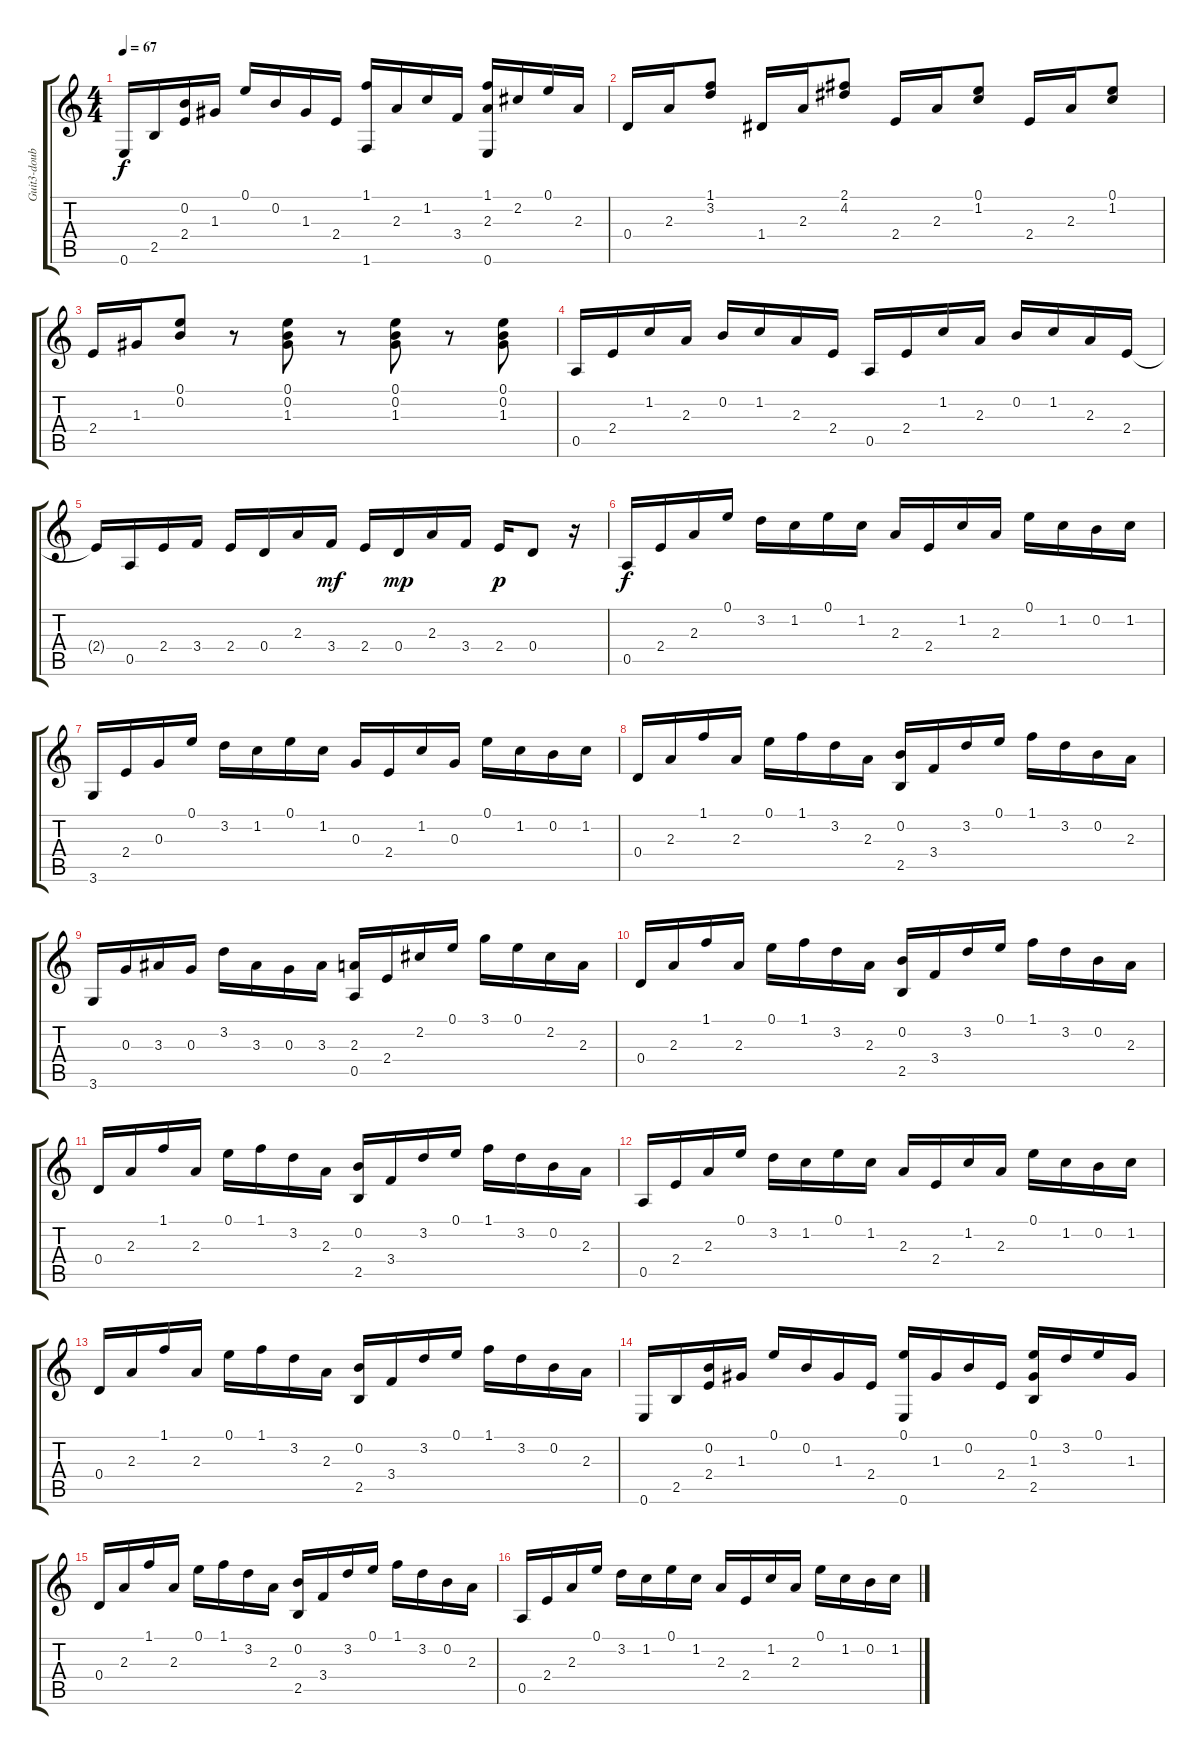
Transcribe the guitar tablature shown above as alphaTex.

\track ("Guit3-double" "Guit3-doub") {instrument acousticguitarsteel}
\staff {score tabs}
\tuning (E4 B3 G3 D3 A2 E2) {hide}
\ts (4 4)
\tempo 67
\clef g2
\ks c
0.6.16{dy f} 2.5.16 (0.2 2.4).16 1.3.16 0.1.16 0.2.16 1.3.16 2.4.16 (1.1 1.6).16 2.3.16 1.2.16 3.4.16 (1.1 2.3 0.6).16 2.2.16 0.1.16 2.3.16 |
0.4.16 2.3.16 (1.1 3.2).8 1.4.16 2.3.16 (2.1 4.2).8 2.4.16 2.3.16 (0.1 1.2).8 2.4.16 2.3.16 (0.1 1.2).8 |
2.4.16 1.3.16 (0.1 0.2).8 r.8 (0.1 0.2 1.3).8 r.8 (0.1 0.2 1.3).8 r.8 (0.1 0.2 1.3).8 |
0.5.16 2.4.16 1.2.16 2.3.16 0.2.16 1.2.16 2.3.16 2.4.16 0.5.16 2.4.16 1.2.16 2.3.16 0.2.16 1.2.16 2.3.16 2.4.16 |
2.4{t}.16 0.5.16 2.4.16 3.4.16 2.4.16 0.4.16 2.3.16 3.4.16{dy mf} 2.4.16 0.4.16{dy mp} 2.3.16 3.4.16 2.4.16{dy p} 0.4.8 r.16 |
0.5.16{dy f} 2.4.16 2.3.16 0.1.16 3.2.16 1.2.16 0.1.16 1.2.16 2.3.16 2.4.16 1.2.16 2.3.16 0.1.16 1.2.16 0.2.16 1.2.16 |
3.6.16 2.4.16 0.3.16 0.1.16 3.2.16 1.2.16 0.1.16 1.2.16 0.3.16 2.4.16 1.2.16 0.3.16 0.1.16 1.2.16 0.2.16 1.2.16 |
0.4.16 2.3.16 1.1.16 2.3.16 0.1.16 1.1.16 3.2.16 2.3.16 (0.2 2.5).16 3.4.16 3.2.16 0.1.16 1.1.16 3.2.16 0.2.16 2.3.16 |
3.6.16 0.3.16 3.3.16 0.3.16 3.2.16 3.3.16 0.3.16 3.3.16 (2.3 0.5).16 2.4.16 2.2.16 0.1.16 3.1.16 0.1.16 2.2.16 2.3.16 |
0.4.16 2.3.16 1.1.16 2.3.16 0.1.16 1.1.16 3.2.16 2.3.16 (0.2 2.5).16 3.4.16 3.2.16 0.1.16 1.1.16 3.2.16 0.2.16 2.3.16 |
0.4.16 2.3.16 1.1.16 2.3.16 0.1.16 1.1.16 3.2.16 2.3.16 (0.2 2.5).16 3.4.16 3.2.16 0.1.16 1.1.16 3.2.16 0.2.16 2.3.16 |
0.5.16 2.4.16 2.3.16 0.1.16 3.2.16 1.2.16 0.1.16 1.2.16 2.3.16 2.4.16 1.2.16 2.3.16 0.1.16 1.2.16 0.2.16 1.2.16 |
0.4.16 2.3.16 1.1.16 2.3.16 0.1.16 1.1.16 3.2.16 2.3.16 (0.2 2.5).16 3.4.16 3.2.16 0.1.16 1.1.16 3.2.16 0.2.16 2.3.16 |
0.6.16 2.5.16 (0.2 2.4).16 1.3.16 0.1.16 0.2.16 1.3.16 2.4.16 (0.1 0.6).16 1.3.16 0.2.16 2.4.16 (0.1 1.3 2.5).16 3.2.16 0.1.16 1.3.16 |
0.4.16 2.3.16 1.1.16 2.3.16 0.1.16 1.1.16 3.2.16 2.3.16 (0.2 2.5).16 3.4.16 3.2.16 0.1.16 1.1.16 3.2.16 0.2.16 2.3.16 |
0.5.16 2.4.16 2.3.16 0.1.16 3.2.16 1.2.16 0.1.16 1.2.16 2.3.16 2.4.16 1.2.16 2.3.16 0.1.16 1.2.16 0.2.16 1.2.16
